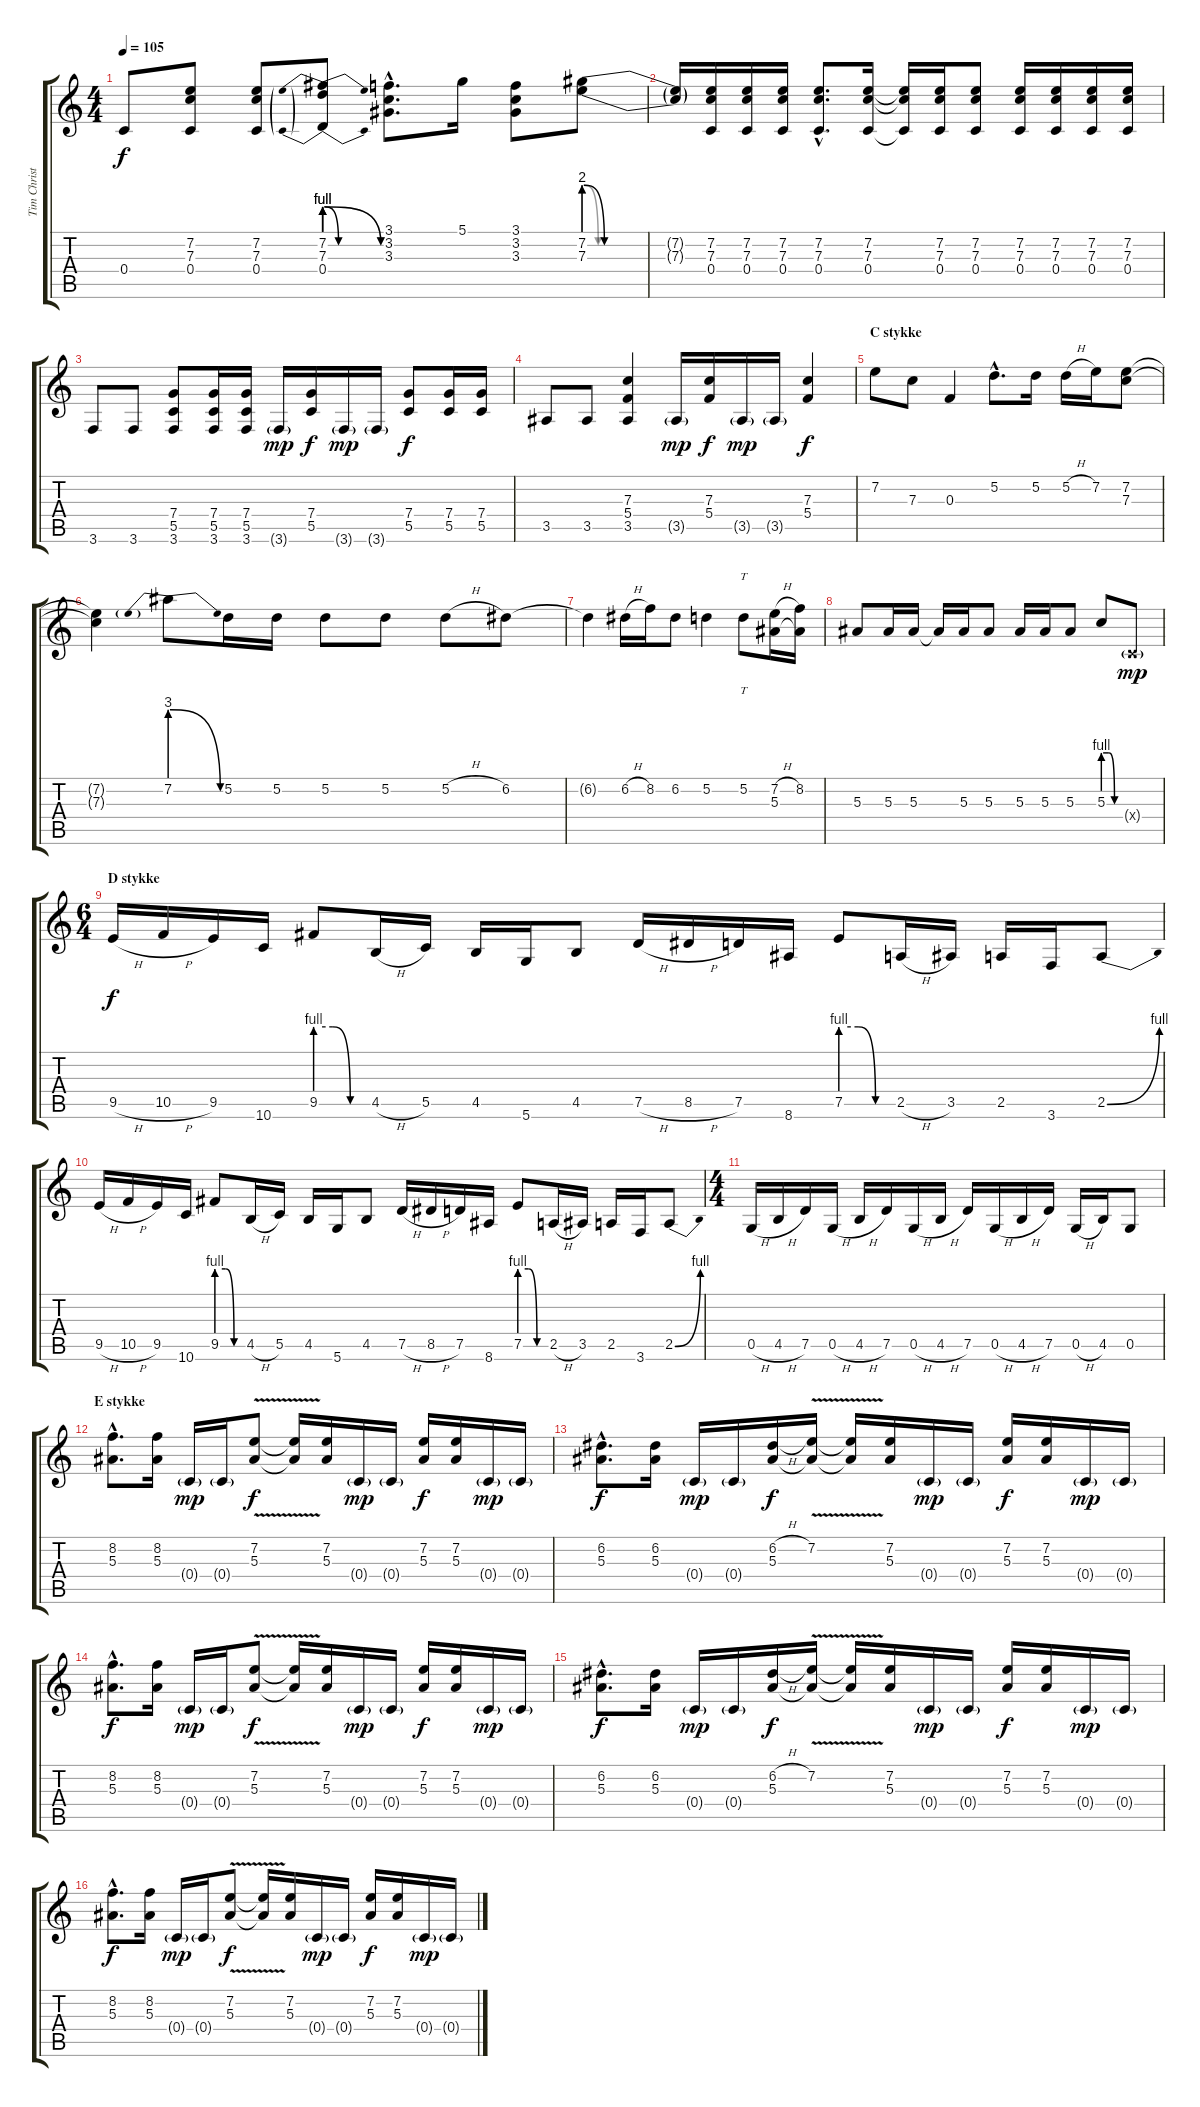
\track ("Tim Christensen (Guitar 1)" "Tim Christ") {instrument distortionguitar}
\staff {score tabs}
\tuning (D4 A3 F3 C3 G2 D2) {hide}
\ts (4 4)
\tempo 105
\clef g2
\ks c
0.4.8{dy f} (7.2 7.3 0.4).8 (7.2 7.3 0.4).8 (7.2{be (prebendrelease 0 4 60 0)} 7.3{be (custom 0 4 15 0 20 0 40 0 60 0)} 0.4{be (prebendrelease 0 4 60 0)}).8 (3.1{hac} 3.2{hac} 3.3{hac}).8{d} 5.1.16 (3.1 3.2 3.3).8 (7.2{be (custom 0 8 10 0 20 0 40 0 60 0)} 7.3{be (custom 0 8 7 0 20 0 40 0 60 0)}).8 |
(7.2{t} 7.3{t}).16 (7.2 7.3 0.4).16 (7.2 7.3 0.4).16 (7.2 7.3 0.4).16 (7.2{hac} 7.3{hac} 0.4{hac}).8{d} (7.2 7.3 0.4).16 (7.2{t} 7.3{t} 0.4{t}).16 (7.2 7.3 0.4).16 (7.2 7.3 0.4).8 (7.2 7.3 0.4).16 (7.2 7.3 0.4).16 (7.2 7.3 0.4).16 (7.2 7.3 0.4).16 |
3.6.8 3.6.8 (7.4 5.5 3.6).8 (7.4 5.5 3.6).16 (7.4 5.5 3.6).16 3.6{g}.16{dy mp} (7.4 5.5).16{dy f} 3.6{g}.16{dy mp} 3.6{g}.16 (7.4 5.5).8{dy f} (7.4 5.5).16 (7.4 5.5).16 |
3.5.8 3.5.8 (7.3 5.4 3.5).4 3.5{g}.16{dy mp} (7.3 5.4).16{dy f} 3.5{g}.16{dy mp} 3.5{g}.16 (7.3 5.4).4{dy f} |
\section ("" "C stykke")
7.2.8 7.3.8 0.3.4 5.2{hac}.8{d} 5.2.16 5.2{h}.16 7.2.16 (7.2 7.3).8 |
(7.2{t} 7.3{t}).4 7.2{be (prebendrelease 0 12 60 0)}.8 5.2.16 5.2.16 5.2.8 5.2.8 5.2{h}.8 6.2.8 |
6.2{t}.4 6.2{h}.16 8.2.16 6.2.8 5.2.4 5.2.8{tt} (7.2{h} 5.3).16 (8.2 5.3{t}).16 |
5.3.8 5.3.16 5.3.16 5.3{t}.16 5.3.16 5.3.8 5.3.16 5.3.16 5.3.8 5.3{be (custom 0 4 20 4 40 0 60 0)}.8 0.4{g x}.8{dy mp} |
\ts (6 4)
\section ("" "D stykke")
9.5{h}.16{dy f} 10.5{h}.16 9.5.16 10.6.16 9.5{be (custom 0 4 20 4 40 0 60 0)}.8 4.5{h}.16 5.5.16 4.5.16 5.6.16 4.5.8 7.5{h}.16 8.5{h}.16 7.5.16 8.6.16 7.5{be (custom 0 4 20 4 40 0 60 0)}.8 2.5{h}.16 3.5.16 2.5.16 3.6.16 2.5{be (bend 0 0 60 4)}.8 |
9.5{h}.16 10.5{h}.16 9.5.16 10.6.16 9.5{be (custom 0 4 20 4 40 0 60 0)}.8 4.5{h}.16 5.5.16 4.5.16 5.6.16 4.5.8 7.5{h}.16 8.5{h}.16 7.5.16 8.6.16 7.5{be (custom 0 4 20 4 40 0 60 0)}.8 2.5{h}.16 3.5.16 2.5.16 3.6.16 2.5{be (bend 0 0 60 4)}.8 |
\ts (4 4)
0.5{h}.16{volume 11 balance 8} 4.5{h}.16 7.5.16 0.5{h}.16 4.5{h}.16 7.5.16 0.5{h}.16 4.5{h}.16 7.5.16 0.5{h}.16 4.5{h}.16 7.5.16 0.5{h}.16 4.5.16 0.5.8 |
\section ("" "E stykke")
(8.2{hac} 5.3{hac}).8{d volume 12 balance 8} (8.2 5.3).16 0.4{g}.16{dy mp} 0.4{g}.16 (7.2{v} 5.3{v}).8{dy f} (7.2{t} 5.3{t}).16 (7.2 5.3).16 0.4{g}.16{dy mp} 0.4{g}.16 (7.2 5.3).16{dy f} (7.2 5.3).16 0.4{g}.16{dy mp} 0.4{g}.16 |
(6.2{hac} 5.3{hac}).8{d dy f} (6.2 5.3).16 0.4{g}.16{dy mp} 0.4{g}.16 (6.2{h} 5.3).16{dy f} (7.2{v} 5.3{v t}).16 (7.2{t} 5.3{t}).16 (7.2 5.3).16 0.4{g}.16{dy mp} 0.4{g}.16 (7.2 5.3).16{dy f} (7.2 5.3).16 0.4{g}.16{dy mp} 0.4{g}.16 |
(8.2{hac} 5.3{hac}).8{d dy f volume 10 balance 8} (8.2 5.3).16 0.4{g}.16{dy mp} 0.4{g}.16 (7.2{v} 5.3{v}).8{dy f} (7.2{t} 5.3{t}).16 (7.2 5.3).16 0.4{g}.16{dy mp} 0.4{g}.16 (7.2 5.3).16{dy f} (7.2 5.3).16 0.4{g}.16{dy mp} 0.4{g}.16 |
(6.2{hac} 5.3{hac}).8{d dy f} (6.2 5.3).16 0.4{g}.16{dy mp} 0.4{g}.16 (6.2{h} 5.3).16{dy f} (7.2{v} 5.3{v t}).16 (7.2{t} 5.3{t}).16 (7.2 5.3).16 0.4{g}.16{dy mp} 0.4{g}.16 (7.2 5.3).16{dy f} (7.2 5.3).16 0.4{g}.16{dy mp} 0.4{g}.16 |
(8.2{hac} 5.3{hac}).8{d dy f volume 14 balance 8} (8.2 5.3).16 0.4{g}.16{dy mp} 0.4{g}.16 (7.2{v} 5.3{v}).8{dy f} (7.2{t} 5.3{t}).16 (7.2 5.3).16 0.4{g}.16{dy mp} 0.4{g}.16 (7.2 5.3).16{dy f} (7.2 5.3).16 0.4{g}.16{dy mp} 0.4{g}.16
